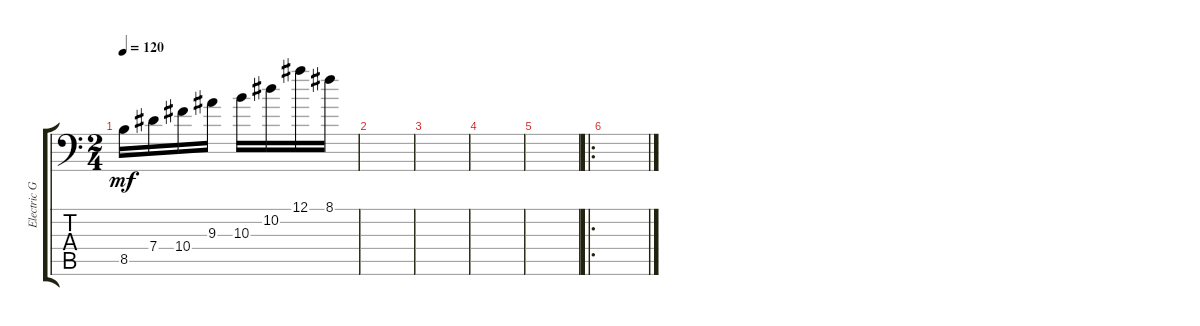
\track ("Electric Guitar" "Electric G") {instrument electricguitarclean}
\staff {score tabs}
\tuning (Bb3 F3 Db3 Ab2 Eb2 Ab1) {hide}
\ts (2 4)
\tempo 120
\clef f4
\ks c
8.5.16{dy mf instrument electricguitarclean} 7.4.16 10.4.16 9.3.16 10.3.16 10.2.16 12.1.16 8.1.16 |
|
|
|
|
\ro
